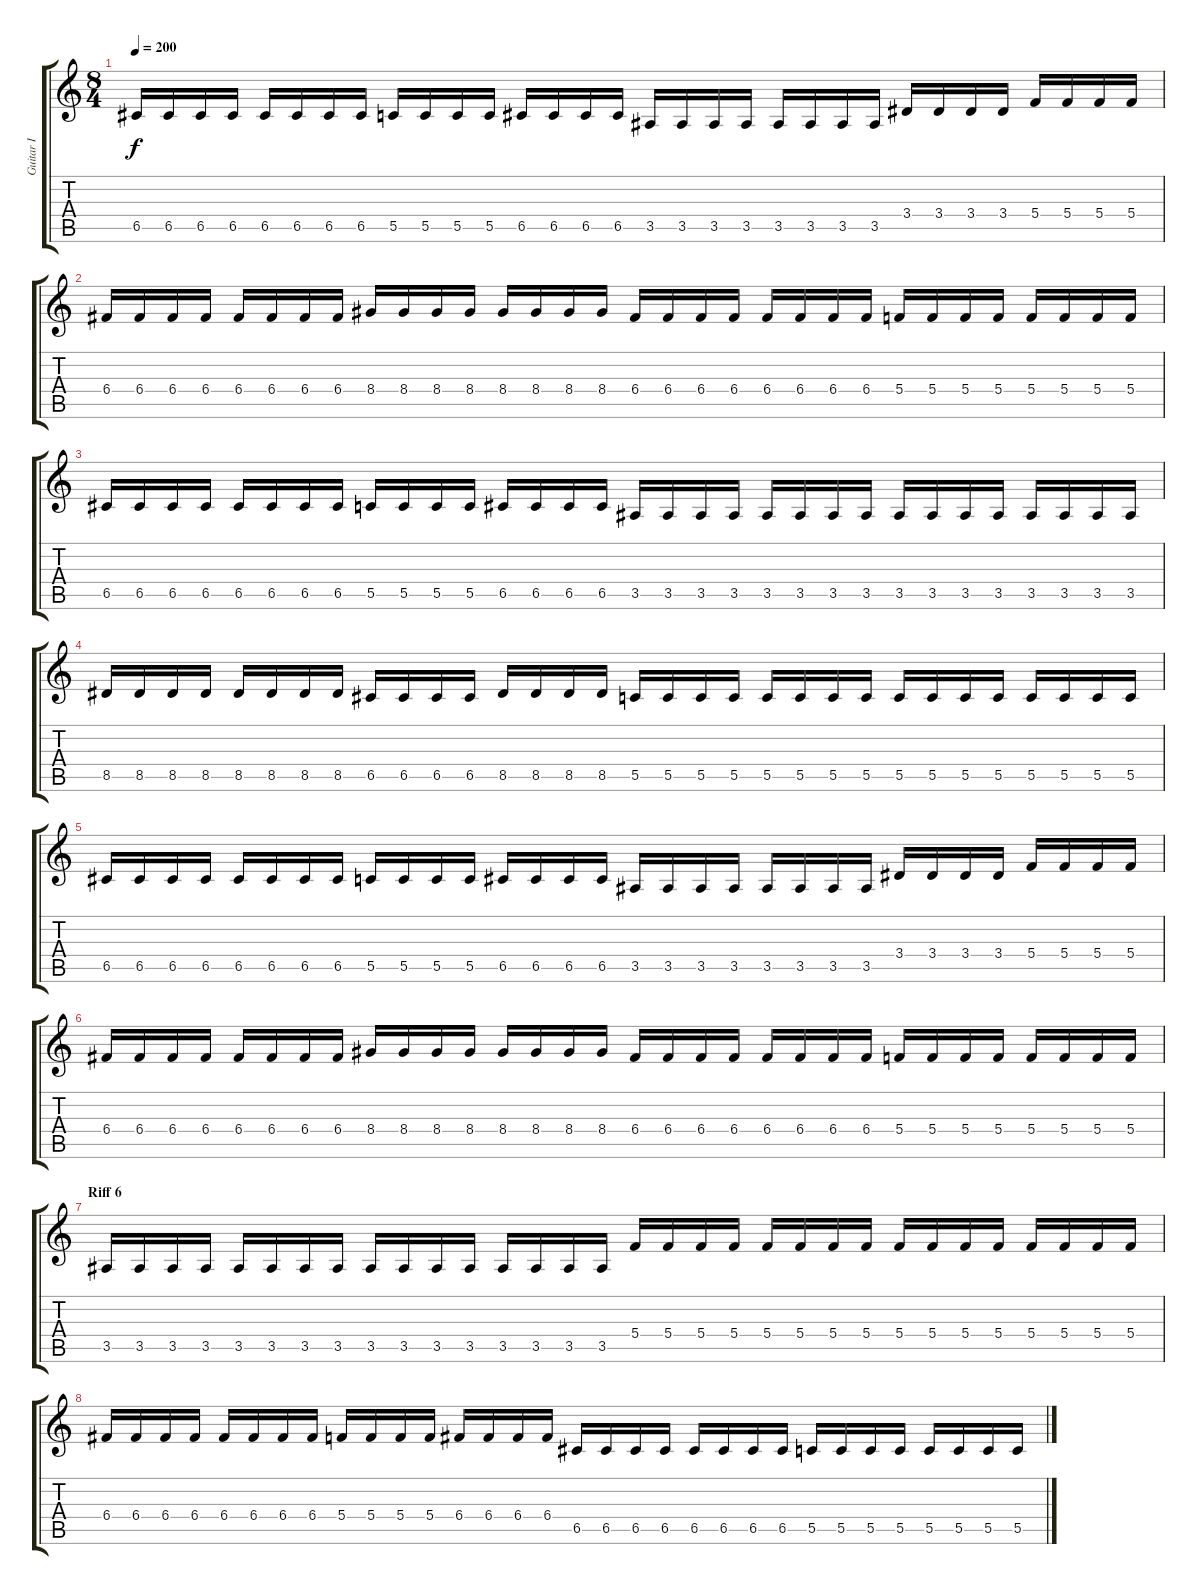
\track ("Guitar I" "Guitar I") {instrument distortionguitar}
\staff {score tabs}
\tuning (D4 A3 F3 C3 G2 D2) {hide}
\ts (8 4)
\tempo 200
\clef g2
\ks c
6.5.16{dy f} 6.5.16 6.5.16 6.5.16 6.5.16 6.5.16 6.5.16 6.5.16 5.5.16 5.5.16 5.5.16 5.5.16 6.5.16 6.5.16 6.5.16 6.5.16 3.5.16 3.5.16 3.5.16 3.5.16 3.5.16 3.5.16 3.5.16 3.5.16 3.4.16 3.4.16 3.4.16 3.4.16 5.4.16 5.4.16 5.4.16 5.4.16 |
6.4.16 6.4.16 6.4.16 6.4.16 6.4.16 6.4.16 6.4.16 6.4.16 8.4.16 8.4.16 8.4.16 8.4.16 8.4.16 8.4.16 8.4.16 8.4.16 6.4.16 6.4.16 6.4.16 6.4.16 6.4.16 6.4.16 6.4.16 6.4.16 5.4.16 5.4.16 5.4.16 5.4.16 5.4.16 5.4.16 5.4.16 5.4.16 |
6.5.16 6.5.16 6.5.16 6.5.16 6.5.16 6.5.16 6.5.16 6.5.16 5.5.16 5.5.16 5.5.16 5.5.16 6.5.16 6.5.16 6.5.16 6.5.16 3.5.16 3.5.16 3.5.16 3.5.16 3.5.16 3.5.16 3.5.16 3.5.16 3.5.16 3.5.16 3.5.16 3.5.16 3.5.16 3.5.16 3.5.16 3.5.16 |
8.5.16 8.5.16 8.5.16 8.5.16 8.5.16 8.5.16 8.5.16 8.5.16 6.5.16 6.5.16 6.5.16 6.5.16 8.5.16 8.5.16 8.5.16 8.5.16 5.5.16 5.5.16 5.5.16 5.5.16 5.5.16 5.5.16 5.5.16 5.5.16 5.5.16 5.5.16 5.5.16 5.5.16 5.5.16 5.5.16 5.5.16 5.5.16 |
6.5.16 6.5.16 6.5.16 6.5.16 6.5.16 6.5.16 6.5.16 6.5.16 5.5.16 5.5.16 5.5.16 5.5.16 6.5.16 6.5.16 6.5.16 6.5.16 3.5.16 3.5.16 3.5.16 3.5.16 3.5.16 3.5.16 3.5.16 3.5.16 3.4.16 3.4.16 3.4.16 3.4.16 5.4.16 5.4.16 5.4.16 5.4.16 |
6.4.16 6.4.16 6.4.16 6.4.16 6.4.16 6.4.16 6.4.16 6.4.16 8.4.16 8.4.16 8.4.16 8.4.16 8.4.16 8.4.16 8.4.16 8.4.16 6.4.16 6.4.16 6.4.16 6.4.16 6.4.16 6.4.16 6.4.16 6.4.16 5.4.16 5.4.16 5.4.16 5.4.16 5.4.16 5.4.16 5.4.16 5.4.16 |
\section ("" "Riff 6")
3.5.16 3.5.16 3.5.16 3.5.16 3.5.16 3.5.16 3.5.16 3.5.16 3.5.16 3.5.16 3.5.16 3.5.16 3.5.16 3.5.16 3.5.16 3.5.16 5.4.16 5.4.16 5.4.16 5.4.16 5.4.16 5.4.16 5.4.16 5.4.16 5.4.16 5.4.16 5.4.16 5.4.16 5.4.16 5.4.16 5.4.16 5.4.16 |
6.4.16 6.4.16 6.4.16 6.4.16 6.4.16 6.4.16 6.4.16 6.4.16 5.4.16 5.4.16 5.4.16 5.4.16 6.4.16 6.4.16 6.4.16 6.4.16 6.5.16 6.5.16 6.5.16 6.5.16 6.5.16 6.5.16 6.5.16 6.5.16 5.5.16 5.5.16 5.5.16 5.5.16 5.5.16 5.5.16 5.5.16 5.5.16
